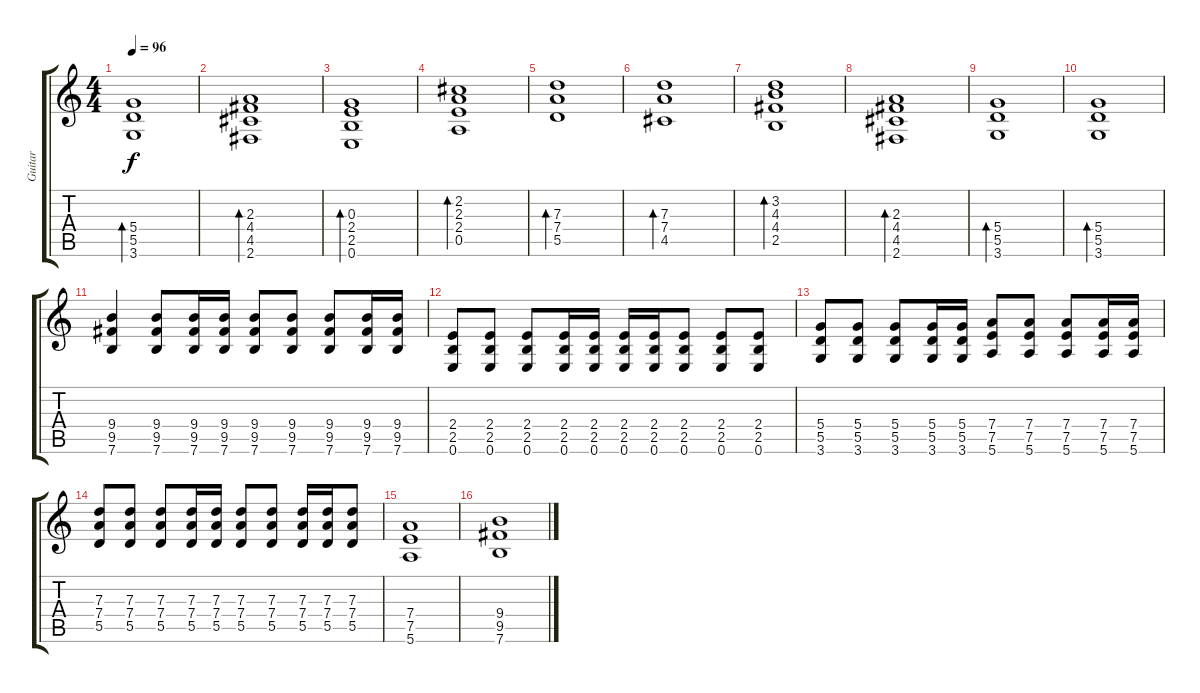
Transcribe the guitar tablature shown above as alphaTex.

\track ("Guitar" "Guitar") {instrument acousticguitarsteel}
\staff {score tabs}
\tuning (E4 B3 G3 D3 A2 E2) {hide}
\ts (4 4)
\tempo 96
\clef g2
\ks c
(5.4 5.5 3.6).1{bd 120 dy f} |
(2.3 4.4 4.5 2.6).1{bd 120} |
(0.3 2.4 2.5 0.6).1{bd 120} |
(2.2 2.3 2.4 0.5).1{bd 120} |
(7.3 7.4 5.5).1{bd 120} |
(7.3 7.4 4.5).1{bd 120} |
(3.2 4.3 4.4 2.5).1{bd 120} |
(2.3 4.4 4.5 2.6).1{bd 120} |
(5.4 5.5 3.6).1{bd 120} |
(5.4 5.5 3.6).1{bd 120} |
(9.4 9.5 7.6).4 (9.4 9.5 7.6).8 (9.4 9.5 7.6).16 (9.4 9.5 7.6).16 (9.4 9.5 7.6).8 (9.4 9.5 7.6).8 (9.4 9.5 7.6).8 (9.4 9.5 7.6).16 (9.4 9.5 7.6).16 |
(2.4 2.5 0.6).8 (2.4 2.5 0.6).8 (2.4 2.5 0.6).8 (2.4 2.5 0.6).16 (2.4 2.5 0.6).16 (2.4 2.5 0.6).16 (2.4 2.5 0.6).16 (2.4 2.5 0.6).8 (2.4 2.5 0.6).8 (2.4 2.5 0.6).8 |
(5.4 5.5 3.6).8 (5.4 5.5 3.6).8 (5.4 5.5 3.6).8 (5.4 5.5 3.6).16 (5.4 5.5 3.6).16 (7.4 7.5 5.6).8 (7.4 7.5 5.6).8 (7.4 7.5 5.6).8 (7.4 7.5 5.6).16 (7.4 7.5 5.6).16 |
(7.3 7.4 5.5).8 (7.3 7.4 5.5).8 (7.3 7.4 5.5).8 (7.3 7.4 5.5).16 (7.3 7.4 5.5).16 (7.3 7.4 5.5).8 (7.3 7.4 5.5).8 (7.3 7.4 5.5).16 (7.3 7.4 5.5).16 (7.3 7.4 5.5).8 |
(7.4 7.5 5.6).1{instrument overdrivenguitar} |
(9.4 9.5 7.6).1
